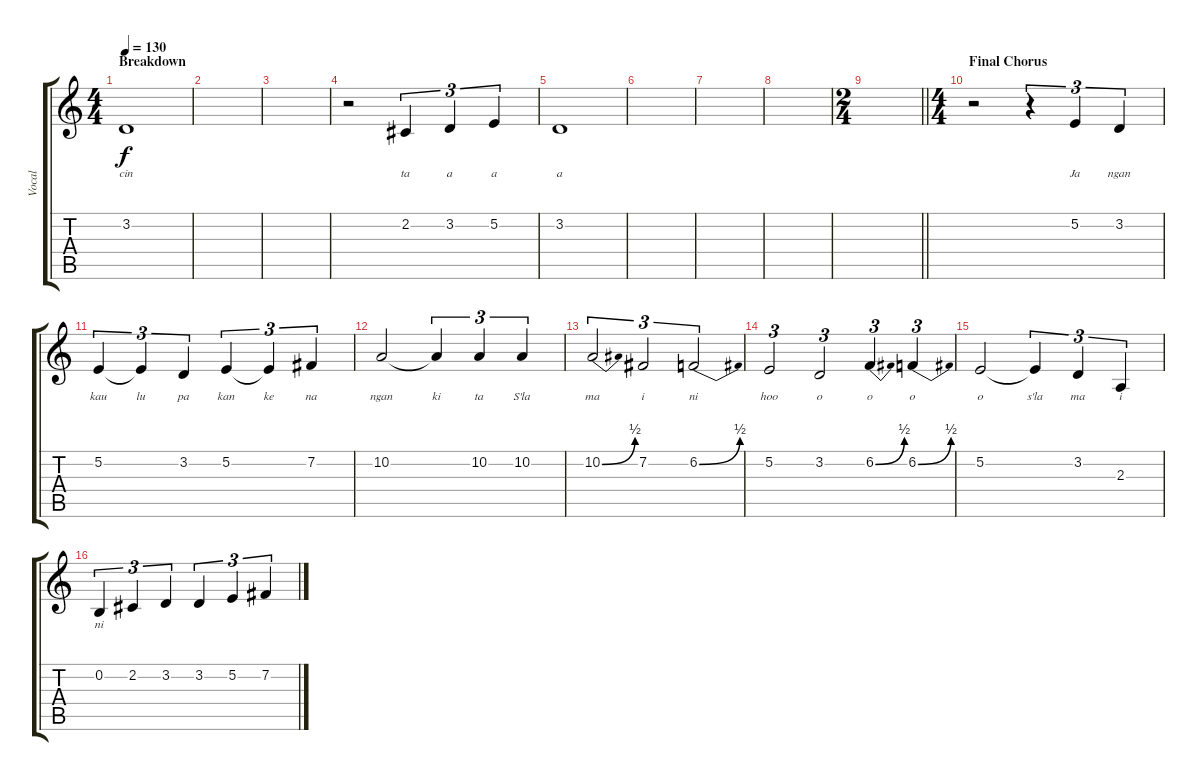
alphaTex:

\track ("Vocal" "Vocal") {instrument lead2sawtooth}
\staff {score tabs}
\tuning (E4 B3 G3 D3 A2 E2) {hide}
\ts (4 4)
\section ("" "Breakdown")
\tempo 130
\clef g2
\ks c
3.2.1{lyrics (0 "cin") lyrics (1 "") lyrics (2 "") lyrics (3 "") lyrics (4 "") dy f} |
|
|
r.2 2.2.4{tu (3 2) lyrics (0 "ta") lyrics (1 "") lyrics (2 "") lyrics (3 "") lyrics (4 "")} 3.2.4{tu (3 2) lyrics (0 "a") lyrics (1 "") lyrics (2 "") lyrics (3 "") lyrics (4 "")} 5.2.4{tu (3 2) lyrics (0 "a") lyrics (1 "") lyrics (2 "") lyrics (3 "") lyrics (4 "")} |
3.2.1{lyrics (0 "a") lyrics (1 "") lyrics (2 "") lyrics (3 "") lyrics (4 "")} |
|
|
|
\ts (2 4)
\barLineRight lightlight
|
\ts (4 4)
\section ("" "Final Chorus")
r.2 r.4{tu (3 2)} 5.2.4{tu (3 2) lyrics (0 "Ja") lyrics (1 "") lyrics (2 "") lyrics (3 "") lyrics (4 "")} 3.2.4{tu (3 2) lyrics (0 "ngan") lyrics (1 "") lyrics (2 "") lyrics (3 "") lyrics (4 "")} |
5.2.4{tu (3 2) lyrics (0 "kau") lyrics (1 "") lyrics (2 "") lyrics (3 "") lyrics (4 "")} 5.2{t}.4{tu (3 2) lyrics (0 "lu") lyrics (1 "") lyrics (2 "") lyrics (3 "") lyrics (4 "")} 3.2.4{tu (3 2) lyrics (0 "pa") lyrics (1 "") lyrics (2 "") lyrics (3 "") lyrics (4 "")} 5.2.4{tu (3 2) lyrics (0 "kan") lyrics (1 "") lyrics (2 "") lyrics (3 "") lyrics (4 "")} 5.2{t}.4{tu (3 2) lyrics (0 "ke") lyrics (1 "") lyrics (2 "") lyrics (3 "") lyrics (4 "")} 7.2.4{tu (3 2) lyrics (0 "na") lyrics (1 "") lyrics (2 "") lyrics (3 "") lyrics (4 "")} |
10.2.2{lyrics (0 "ngan") lyrics (1 "") lyrics (2 "") lyrics (3 "") lyrics (4 "")} 10.2{t}.4{tu (3 2) lyrics (0 "ki") lyrics (1 "") lyrics (2 "") lyrics (3 "") lyrics (4 "")} 10.2.4{tu (3 2) lyrics (0 "ta") lyrics (1 "") lyrics (2 "") lyrics (3 "") lyrics (4 "")} 10.2.4{tu (3 2) lyrics (0 "S'la") lyrics (1 "") lyrics (2 "") lyrics (3 "") lyrics (4 "")} |
10.2{be (bend 0 0 60 2)}.2{tu (3 2) lyrics (0 "ma") lyrics (1 "") lyrics (2 "") lyrics (3 "") lyrics (4 "")} 7.2.2{tu (3 2) lyrics (0 "i") lyrics (1 "") lyrics (2 "") lyrics (3 "") lyrics (4 "")} 6.2{be (bend 0 0 60 2)}.2{tu (3 2) lyrics (0 "ni") lyrics (1 "") lyrics (2 "") lyrics (3 "") lyrics (4 "")} |
5.2.2{tu (3 2) lyrics (0 "hoo") lyrics (1 "") lyrics (2 "") lyrics (3 "") lyrics (4 "")} 3.2.2{tu (3 2) lyrics (0 "o") lyrics (1 "") lyrics (2 "") lyrics (3 "") lyrics (4 "")} 6.2{be (bend 0 0 60 2)}.4{tu (3 2) lyrics (0 "o") lyrics (1 "") lyrics (2 "") lyrics (3 "") lyrics (4 "")} 6.2{be (bend 0 0 60 2)}.4{tu (3 2) lyrics (0 "o") lyrics (1 "") lyrics (2 "") lyrics (3 "") lyrics (4 "")} |
5.2.2{lyrics (0 "o") lyrics (1 "") lyrics (2 "") lyrics (3 "") lyrics (4 "")} 5.2{t}.4{tu (3 2) lyrics (0 "s'la") lyrics (1 "") lyrics (2 "") lyrics (3 "") lyrics (4 "")} 3.2.4{tu (3 2) lyrics (0 "ma") lyrics (1 "") lyrics (2 "") lyrics (3 "") lyrics (4 "")} 2.3.4{tu (3 2) lyrics (0 "i") lyrics (1 "") lyrics (2 "") lyrics (3 "") lyrics (4 "")} |
0.2.4{tu (3 2) lyrics (0 "ni") lyrics (1 "") lyrics (2 "") lyrics (3 "") lyrics (4 "")} 2.2.4{tu (3 2)} 3.2.4{tu (3 2)} 3.2.4{tu (3 2)} 5.2.4{tu (3 2)} 7.2.4{tu (3 2)}
